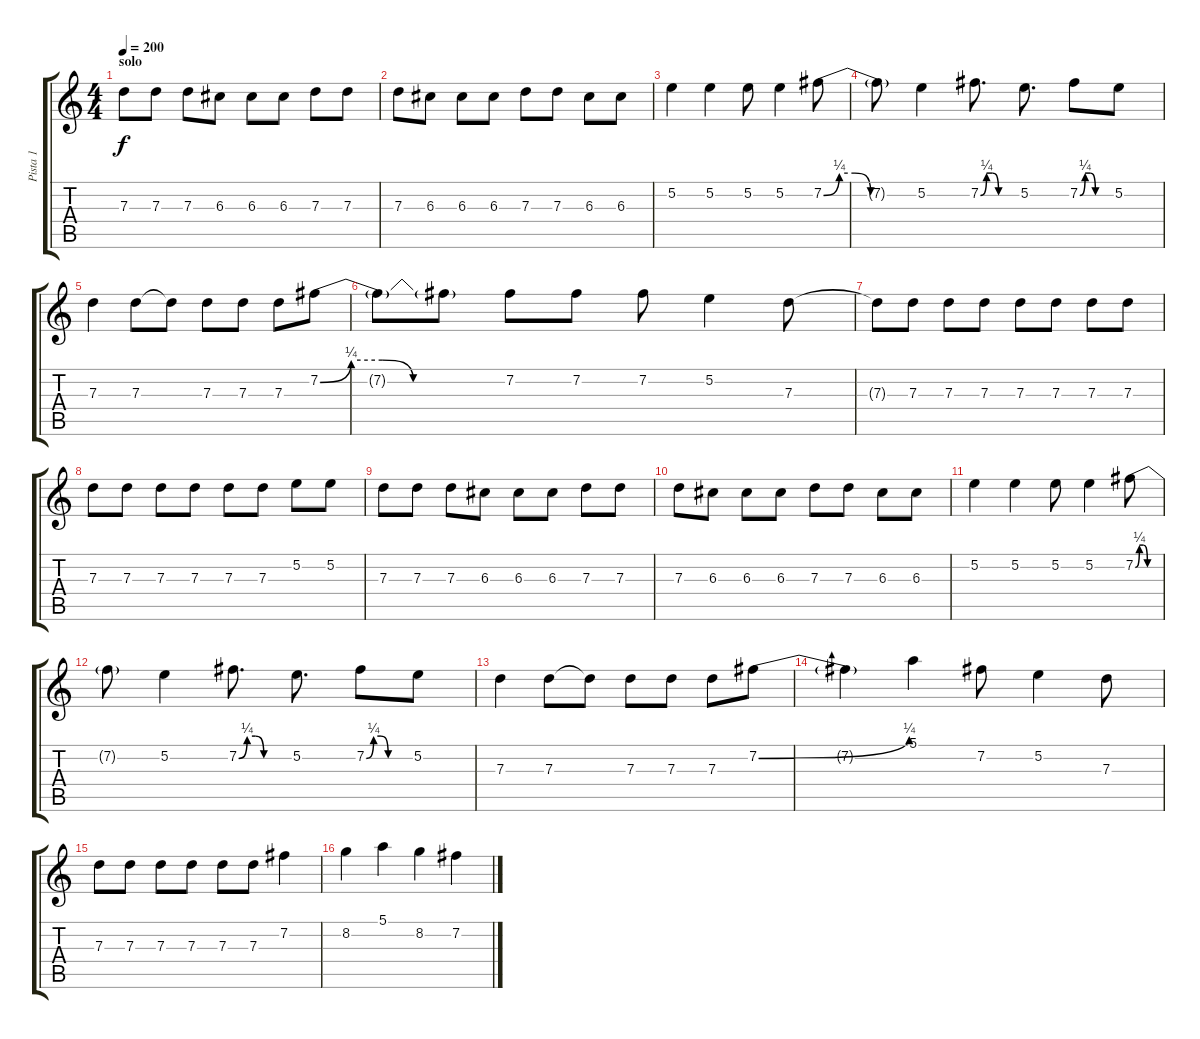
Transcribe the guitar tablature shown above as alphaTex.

\track ("Pista 1" "Pista 1") {instrument distortionguitar}
\staff {score tabs}
\tuning (E4 B3 G3 D3 A2 E2) {hide}
\ts (4 4)
\section ("" "solo")
\tempo 200
\clef g2
\ks c
7.3.8{dy f} 7.3.8 7.3.8 6.3.8 6.3.8 6.3.8 7.3.8 7.3.8 |
7.3.8 6.3.8 6.3.8 6.3.8 7.3.8 7.3.8 6.3.8 6.3.8 |
5.2.4 5.2.4 5.2.8 5.2.4 7.2{be (custom 0 0 10 1 20 1 30 0 60 0)}.8 |
7.2{t}.8 5.2.4 7.2{be (custom 0 0 10 1 20 1 30 0 60 0)}.8{d} 5.2.8{d} 7.2{be (custom 0 0 10 1 20 1 30 0 60 0)}.8 5.2.8 |
7.3.4 7.3.8 7.3{t}.8 7.3.8 7.3.8 7.3.8 7.2{be (custom 0 0 10 1 20 1 30 0 60 0)}.8 |
7.2{t}.8 7.2{t}.8 7.2.8 7.2.8 7.2.8 5.2.4 7.3.8 |
7.3{t}.8 7.3.8 7.3.8 7.3.8 7.3.8 7.3.8 7.3.8 7.3.8 |
7.3.8 7.3.8 7.3.8 7.3.8 7.3.8 7.3.8 5.2.8 5.2.8 |
7.3.8 7.3.8 7.3.8 6.3.8 6.3.8 6.3.8 7.3.8 7.3.8 |
7.3.8 6.3.8 6.3.8 6.3.8 7.3.8 7.3.8 6.3.8 6.3.8 |
5.2.4 5.2.4 5.2.8 5.2.4 7.2{be (custom 0 0 10 1 20 1 30 0 60 0)}.8 |
7.2{t}.8 5.2.4 7.2{be (custom 0 0 10 1 20 1 30 0 60 0)}.8{d} 5.2.8{d} 7.2{be (custom 0 0 10 1 20 1 30 0 60 0)}.8 5.2.8 |
7.3.4 7.3.8 7.3{t}.8 7.3.8 7.3.8 7.3.8 7.2{be (bend 0 0 60 1)}.8 |
7.2{t}.4 5.1.4 7.2.8 5.2.4 7.3.8 |
7.3.8 7.3.8 7.3.8 7.3.8 7.3.8 7.3.8 7.2.4 |
8.2.4 5.1.4 8.2.4 7.2.4
